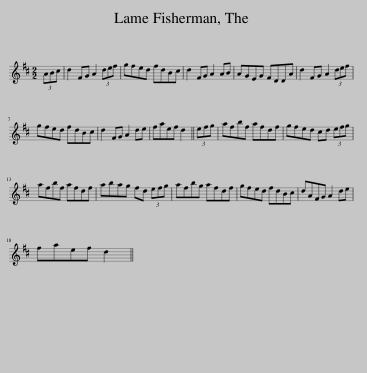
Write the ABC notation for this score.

X:1
L:1/8
M:2/2
I:linebreak $
K:D
V:1 treble
V:1
 (3ABc | d2 FG A2 (3def | gfed fdBc | d2 FG A2 AB | AGEG FDDA | %5
 d2 FG A2 (3def |$ gfed fdBc | d2 FG A2 de | faef d2 || (3efg | %10
 afbf afdf | gfed cd (3efg |$ afbf afdf | abag fd (3efg | afbg afdf | %15
 gfed fdBc | dAFG A2 de |$ faef d2 || %18
